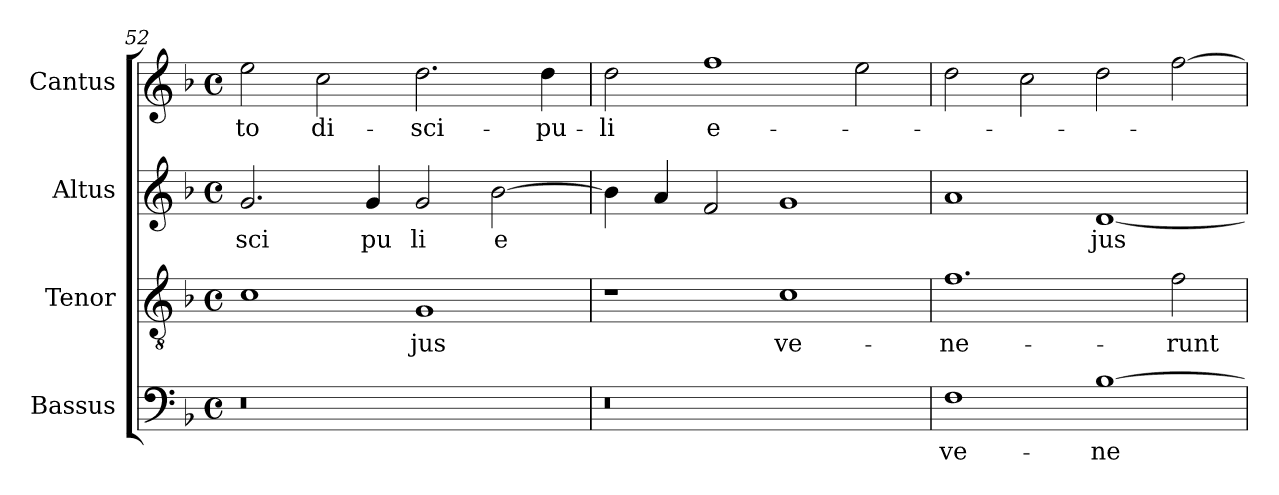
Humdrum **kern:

**kern	**text	**kern	**text	**kern	**text	**kern	**text
*part4	*part4	*part3	*part3	*part2	*part2	*part1	*part1
*staff4	*staff4	*staff3	*staff3	*staff2	*staff2	*staff1	*staff1
*I"Bassus	*	*I"Tenor	*	*I"Altus	*	*I"Cantus	*
*clefF4	*	*clefGv2	*	*clefG2	*	*clefG2	*
*k[b-]	*	*k[b-]	*	*k[b-]	*	*k[b-]	*
*F:	*	*F:	*	*F:	*	*F:	*
*M4/4	*	*M4/4	*	*M4/4	*	*M4/4	*
*met(c)	*	*met(c)	*	*met(c)	*	*met(c)	*
=52	=52	=52	=52	=52	=52	=52	=52
!	!	!	!	!	!LO:LY:b:cj	!	!LO:LY:b:cj
0r	.	1c	.	2.g/	sci	2ee\	-to
!	!	!	!	!	!	!	!LO:LY:b:cj
.	.	.	.	.	.	2cc\	di-
!	!	!	!	!	!LO:LY:b:cj	!	!
.	.	.	.	4g/	pu	.	.
!	!	!	!LO:LY:b:cj	!	!LO:LY:b:cj	!	!LO:LY:b:cj
.	.	1G	jus	2g/	li	2.dd\	-sci-
!	!	!	!	!	!LO:LY:b:cj	!	!
.	.	.	.	[>2b-\	e	.	.
!	!	!	!	!	!	!	!LO:LY:b:cj
.	.	.	.	.	.	4dd\	-pu-
=53	=53	=53	=53	=53	=53	=53	=53
!	!	!	!	!	!	!	!LO:LY:b:cj
0r	.	1r	.	4b-\]	.	2dd\	-li
.	.	.	.	4a/	.	.	.
!	!	!	!	!	!	!	!LO:LY:b:rj
.	.	.	.	2f/	.	1ff	e-
!	!	!	!LO:LY:b:cj	!	!	!	!
.	.	1c	ve-	1g	.	.	.
.	.	.	.	.	.	2ee\	.
=54	=54	=54	=54	=54	=54	=54	=54
!	!LO:LY:b:cj	!	!LO:LY:b:cj	!	!	!	!
1F	ve-	1.f	-ne-	1a	.	2dd\	.
.	.	.	.	.	.	2cc\	.
!	!LO:LY:b:cj	!	!	!	!LO:LY:b:cj	!	!
[>1B-	-ne-	.	.	[<1d	jus	2dd\	.
!	!	!	!LO:LY:b:cj	!	!	!	!
.	.	2f\	-runt	.	.	[>2ff\	.
=	=	=	=	=	=	=	=
*-	*-	*-	*-	*-	*-	*-	*-
